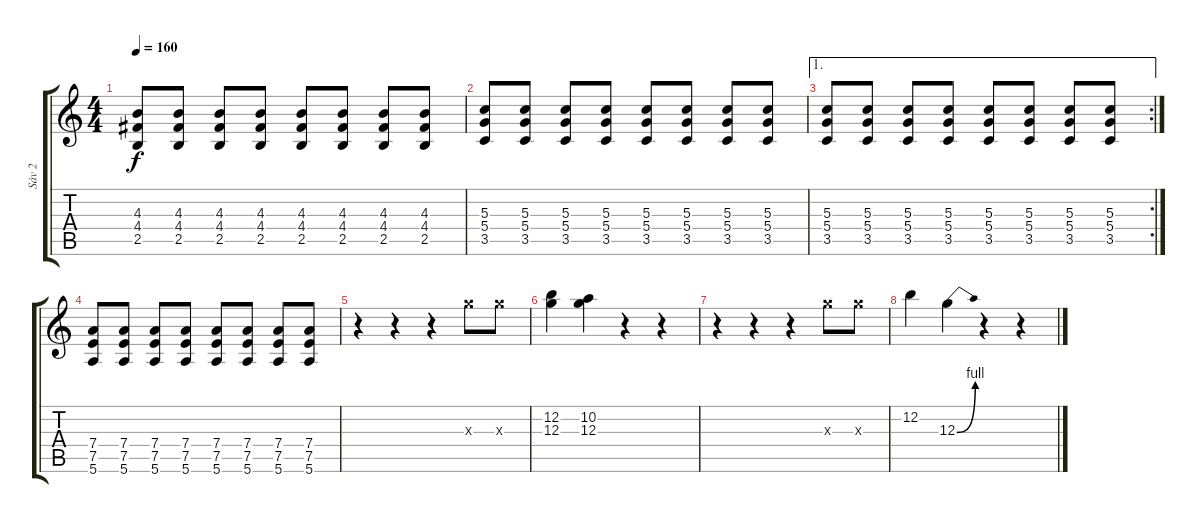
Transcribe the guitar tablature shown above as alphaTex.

\track ("Sáv 2" "Sáv 2") {instrument distortionguitar}
\staff {score tabs}
\tuning (E4 B3 G3 D3 A2 E2) {hide}
\ts (4 4)
\tempo 160
\clef g2
\ks c
(4.3 4.4 2.5).8{dy f} (4.3 4.4 2.5).8 (4.3 4.4 2.5).8 (4.3 4.4 2.5).8 (4.3 4.4 2.5).8 (4.3 4.4 2.5).8 (4.3 4.4 2.5).8 (4.3 4.4 2.5).8 |
(5.3 5.4 3.5).8 (5.3 5.4 3.5).8 (5.3 5.4 3.5).8 (5.3 5.4 3.5).8 (5.3 5.4 3.5).8 (5.3 5.4 3.5).8 (5.3 5.4 3.5).8 (5.3 5.4 3.5).8 |
\ae 1
\rc 2
(5.3 5.4 3.5).8 (5.3 5.4 3.5).8 (5.3 5.4 3.5).8 (5.3 5.4 3.5).8 (5.3 5.4 3.5).8 (5.3 5.4 3.5).8 (5.3 5.4 3.5).8 (5.3 5.4 3.5).8 |
(7.4 7.5 5.6).8 (7.4 7.5 5.6).8 (7.4 7.5 5.6).8 (7.4 7.5 5.6).8 (7.4 7.5 5.6).8 (7.4 7.5 5.6).8 (7.4 7.5 5.6).8 (7.4 7.5 5.6).8 |
r.4{instrument guitarharmonics} r.4 r.4 12.3{x}.8 12.3{x}.8 |
(12.2 12.3).4 (10.2 12.3).4 r.4 r.4 |
r.4 r.4 r.4 12.3{x}.8 12.3{x}.8 |
12.2.4 12.3{be (bend 0 0 60 4)}.4 r.4 r.4
